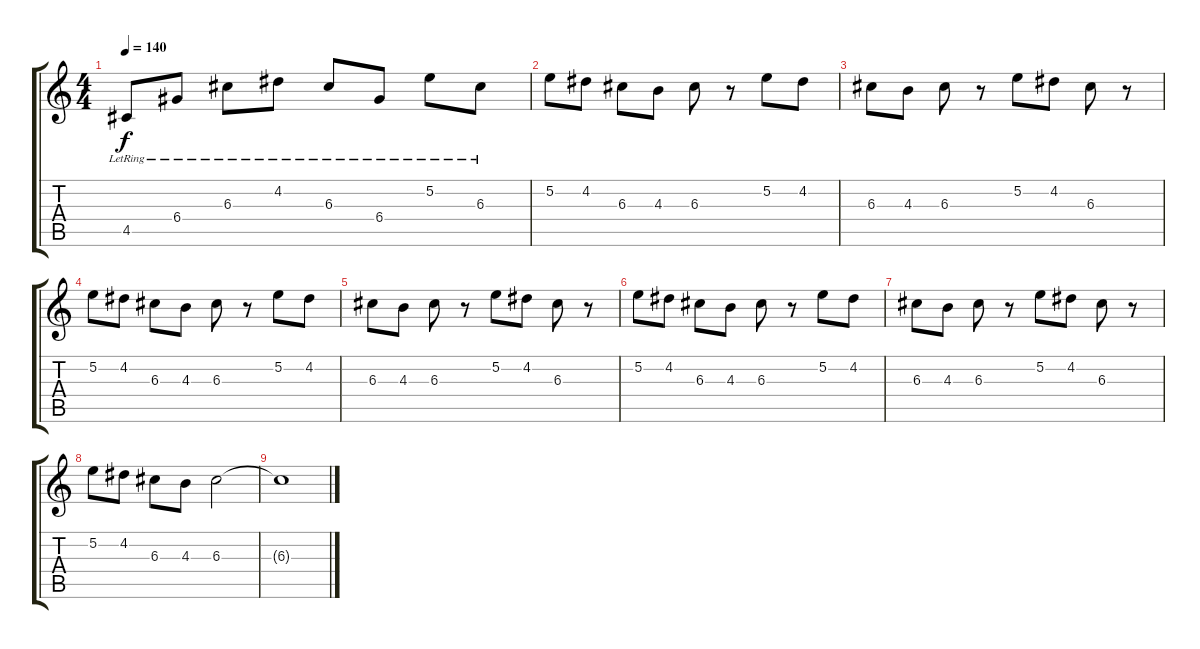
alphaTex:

\track "" {instrument electricguitarclean}
\staff {score tabs}
\tuning (E4 B3 G3 D3 A2 E2) {hide}
\ts (4 4)
\tempo 140
\clef g2
\ks c
4.5{lr}.8{dy f} 6.4{lr}.8 6.3{lr}.8 4.2{lr}.8 6.3{lr}.8 6.4{lr}.8 5.2{lr}.8 6.3{lr}.8 |
5.2.8{instrument overdrivenguitar} 4.2.8 6.3.8 4.3.8 6.3.8 r.8 5.2.8 4.2.8 |
6.3.8 4.3.8 6.3.8 r.8 5.2.8 4.2.8 6.3.8 r.8 |
5.2.8 4.2.8 6.3.8 4.3.8 6.3.8 r.8 5.2.8 4.2.8 |
6.3.8 4.3.8 6.3.8 r.8 5.2.8 4.2.8 6.3.8 r.8 |
5.2.8 4.2.8 6.3.8 4.3.8 6.3.8 r.8 5.2.8 4.2.8 |
6.3.8 4.3.8 6.3.8 r.8 5.2.8 4.2.8 6.3.8 r.8 |
5.2.8 4.2.8 6.3.8 4.3.8 6.3.2 |
6.3{t}.1
